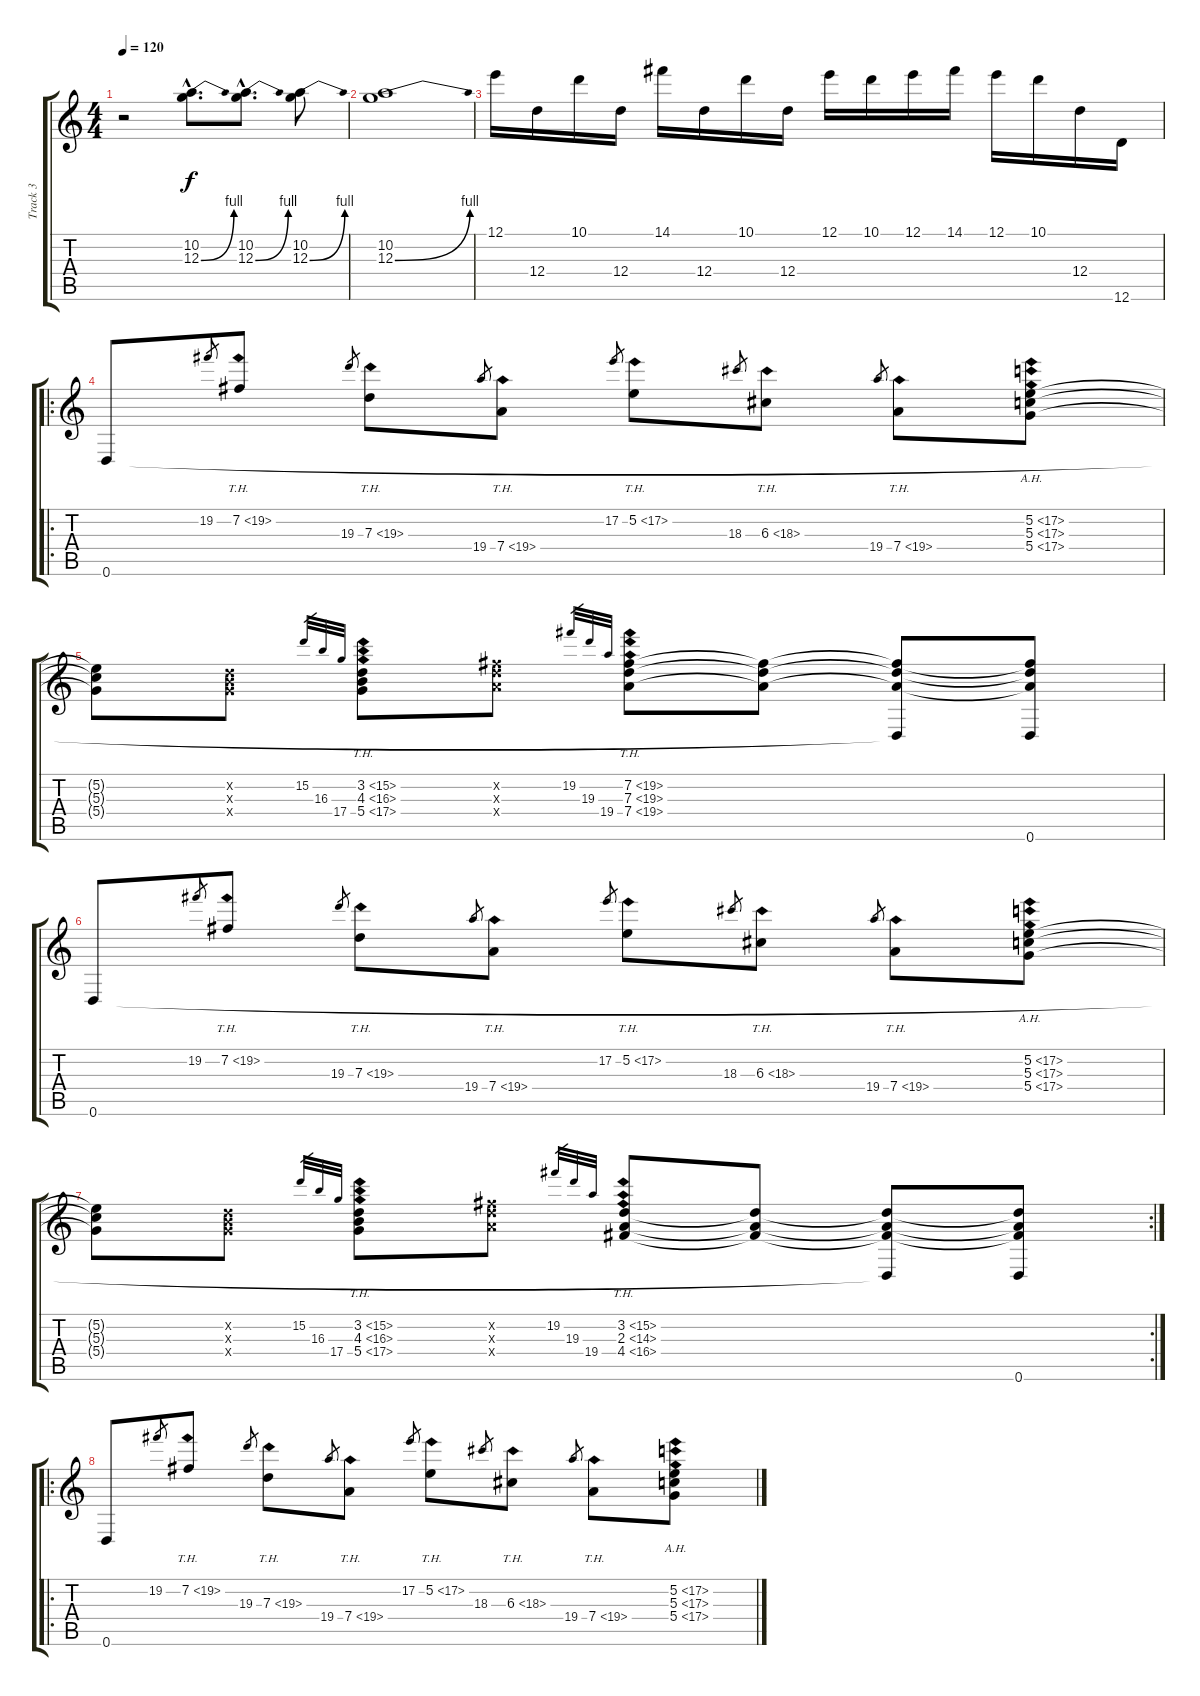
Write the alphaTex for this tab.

\track ("Track 3" "Track 3") {instrument distortionguitar}
\staff {score tabs}
\tuning (E4 B3 G3 D3 A2 D2) {hide}
\ts (4 4)
\tempo 120
\clef g2
\ks c
r.2{dy f} (10.2{hac} 12.3{be (bend 0 0 60 4) hac}).8{d} (10.2{hac} 12.3{be (bend 0 0 60 4) hac}).8{d} (10.2 12.3{be (bend 0 0 60 4)}).8 |
(10.2 12.3{be (bend 0 0 60 4)}).1 |
12.1.16 12.4.16 10.1.16 12.4.16 14.1.16 12.4.16 10.1.16 12.4.16 12.1.16 10.1.16 12.1.16 14.1.16 12.1.16 10.1.16 12.4.16 12.6.16 |
\ro
0.6.8 19.2.8{gr} 7.2{th 12}.8 19.3.8{gr} 7.3{th 12}.8 19.4.8{gr} 7.4{th 12}.8 17.2.8{gr} 5.2{th 12}.8 18.3.8{gr} 6.3{th 12}.8 19.4.8{gr} 7.4{th 12}.8 (5.2{ah 12} 5.3{ah 12} 5.4{ah 12}).8 |
(5.2{t} 5.3{t} 5.4{t}).8 (3.2{x} 4.3{x} 5.4{x}).8 15.2.32{gr} 16.3.32{gr} 17.4.32{gr} (3.2{th 12} 4.3{th 12} 5.4{th 12}).8 (7.2{x} 7.3{x} 7.4{x}).8 19.2.32{gr} 19.3.32{gr} 19.4.32{gr} (7.2{th 12} 7.3{th 12} 7.4{th 12}).8 (7.2{t} 7.3{t} 7.4{t}).8 (7.2{t} 7.3{t} 7.4{t} 0.6{t}).8 (7.2{t} 7.3{t} 7.4{t} 0.6).8 |
0.6.8 19.2.8{gr} 7.2{th 12}.8 19.3.8{gr} 7.3{th 12}.8 19.4.8{gr} 7.4{th 12}.8 17.2.8{gr} 5.2{th 12}.8 18.3.8{gr} 6.3{th 12}.8 19.4.8{gr} 7.4{th 12}.8 (5.2{ah 12} 5.3{ah 12} 5.4{ah 12}).8 |
\rc 2
(5.2{t} 5.3{t} 5.4{t}).8 (3.2{x} 4.3{x} 5.4{x}).8 15.2.32{gr} 16.3.32{gr} 17.4.32{gr} (3.2{th 12} 4.3{th 12} 5.4{th 12}).8 (7.2{x} 7.3{x} 7.4{x}).8 19.2.32{gr} 19.3.32{gr} 19.4.32{gr} (3.2{th 12} 2.3{th 12} 4.4{th 12}).8 (3.2{t} 2.3{t} 4.4{t}).8 (3.2{t} 2.3{t} 4.4{t} 0.6{t}).8 (3.2{t} 2.3{t} 4.4{t} 0.6).8 |
\ro
0.6.8 19.2.8{gr} 7.2{th 12}.8 19.3.8{gr} 7.3{th 12}.8 19.4.8{gr} 7.4{th 12}.8 17.2.8{gr} 5.2{th 12}.8 18.3.8{gr} 6.3{th 12}.8 19.4.8{gr} 7.4{th 12}.8 (5.2{ah 12} 5.3{ah 12} 5.4{ah 12}).8
